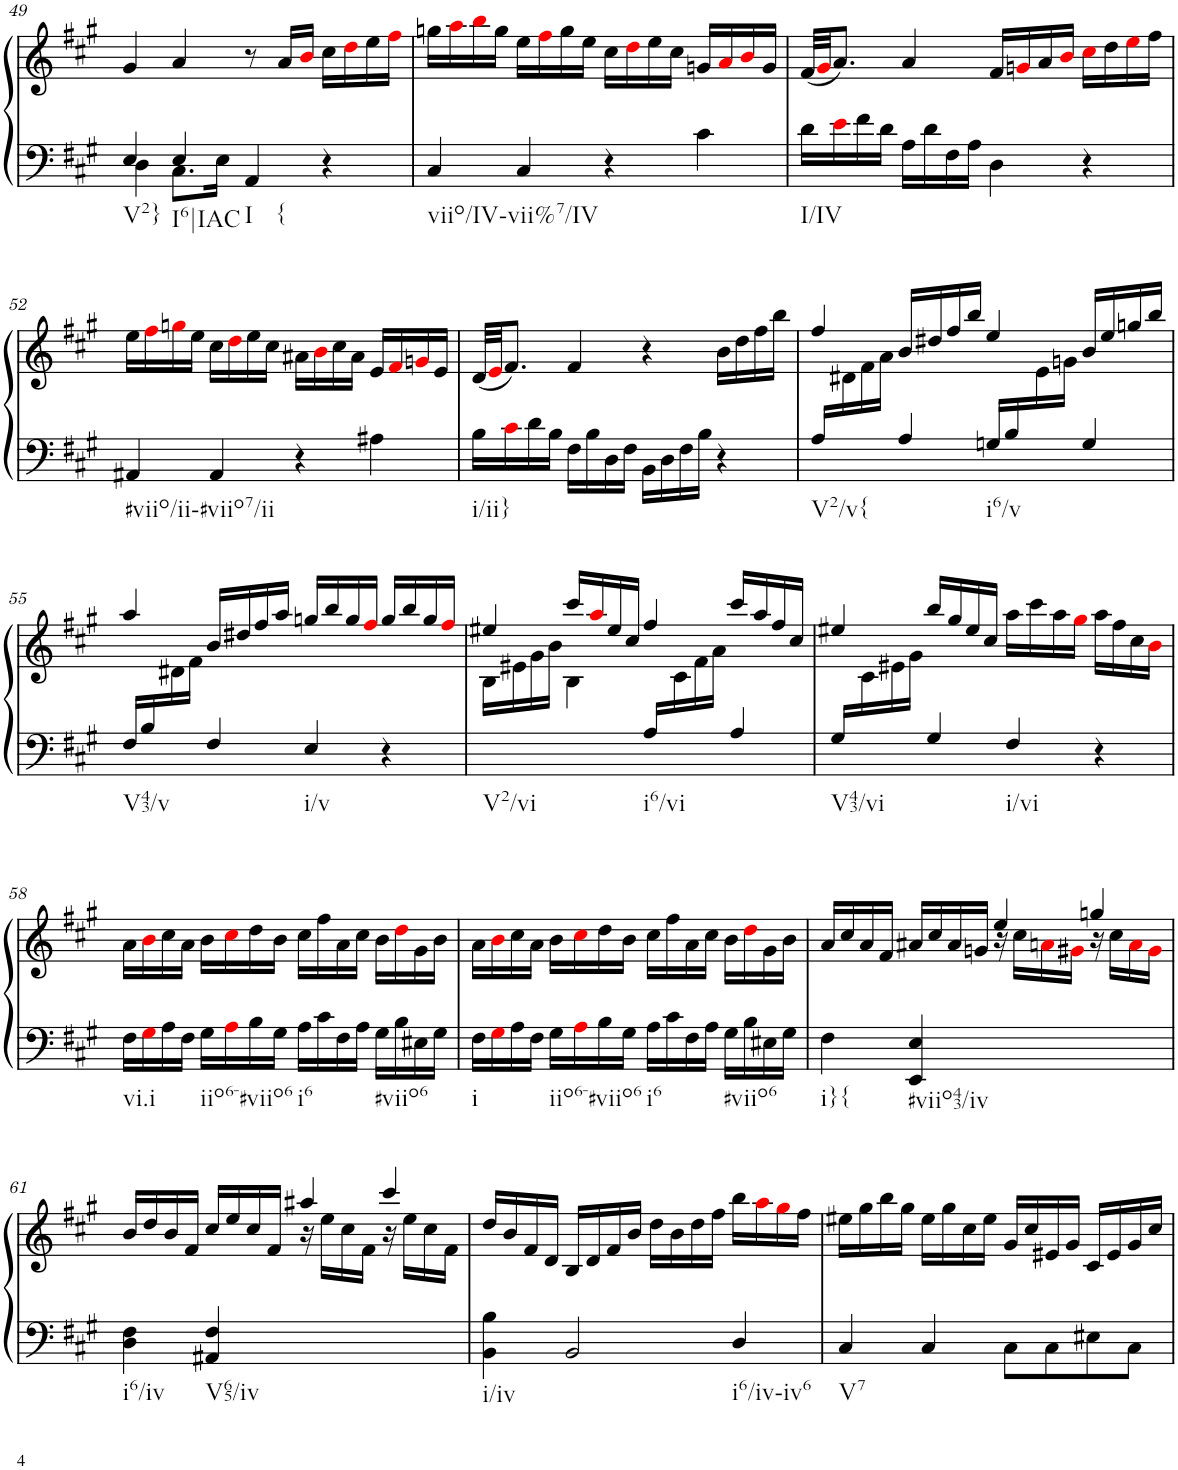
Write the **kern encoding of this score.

**kern	**kern
*part1	*part1
*staff2	*staff1
*I"Piano	*
*I'Pno.	*
!!LO:PB:g=z
*clefF4	*clefG2
*k[f#c#g#]	*k[f#c#g#]
*M4/4	*M4/4
*met(c)	*met(c)
=49	=49
*^	*
!LO:TX:b:t=V2}	!	!
4E/	4D\	4g#/
!LO:TX:b:t=I6|IAC	!	!
4E/	8.C#\L	4a/
.	16E\Jk	.
!LO:TX:b:t=I	!	!
!LO:TX:b:t={	!	!
4AA/	2ryy	8r
.	.	16a/LL
.	.	16bi/JJ
4r	.	16cc#\LL
.	.	16ddi\
.	.	16ee\
.	.	16ff#i\JJ
*v	*v	*
=50	=50
!LO:TX:b:t=viio/IV-vii%7/IV	!
4C#/	16ggn\LL
.	16aai\
.	16bbi\
.	16gg\JJ
4C#/	16ee\LL
.	16ff#i\
.	16gg\
.	16ee\JJ
4r	16cc#\LL
.	16ddi\
.	16ee\
.	16cc#\JJ
4c#\	16gn/LL
.	16ai/
.	16bi/
.	16g/JJ
=51	=51
!LO:TX:b:t=I/IV	!
16d\LL	(32f#/LLL
.	32g#i/JJ
16ei\	8.a/J)
16f#\	.
16d\JJ	.
16A\LL	4a/
16d\	.
16F#\	.
16A\JJ	.
4D\	16f#/LL
.	16gni/
.	16a/
.	16bi/JJ
4r	16cc#i\LL
.	16dd\
.	16eei\
.	16ff#\JJ
!!LO:LB:g=z
=52	=52
!LO:TX:b:t=#viio/ii-#viio7/ii	!
4AA#X/	16ee\LL
.	16ff#i\
.	16ggni\
.	16ee\JJ
4AA#/	16cc#\LL
.	16ddi\
.	16ee\
.	16cc#\JJ
4r	16a#X\LL
.	16bi\
.	16cc#\
.	16a#\JJ
4A#X\	16e/LL
.	16f#i/
.	16gni/
.	16e/JJ
=53	=53
!LO:TX:b:t=i/ii}	!
16B\LL	(32d/LLL
.	32ei/JJ
16c#i\	8.f#/J)
16d\	.
16B\JJ	.
16F#\LL	4f#/
16B\	.
16D\	.
16F#\JJ	.
16BB\LL	4r
16D\	.
16F#\	.
16B\JJ	.
4r	16b\LL
.	16dd\
.	16ff#\
.	16bb\JJ
=54	=54
*	*^
!LO:TX:b:t=V2/v{	!	!
16A/LL	4ff#/	16ryy
8.ryy	.	16d#X\
.	.	16f#\
.	.	16a\JJ
4A/	16b/LL	4.ryy
.	16dd#X/	.
.	16ff#/	.
.	16bb/JJ	.
!LO:TX:b:t=i6/v	!	!
16Gn/LL	4ee/	.
16B/	.	.
8ryy	.	16e\
.	.	16gn\JJ
4G/	16b/LL	4ryy
.	16ee/	.
.	16ggn/	.
.	16bb/JJ	.
!!LO:LB:g=z	!!
=55	=55	=55
!LO:TX:b:t=V43/v	!	!
16F#/LL	4aa/	8ryy
16B/	.	.
8ryy	.	16d#X\
.	.	16f#\JJ
4F#/	16b/LL	2.ryy
.	16dd#X/	.
.	16ff#/	.
.	16aa/JJ	.
!LO:TX:b:t=i/v	!	!
4E/	16ggn/LL	.
.	16bb/	.
.	16gg/	.
.	16ff#i/JJ	.
4r	16gg/LL	.
.	16bb/	.
.	16gg/	.
.	16ff#i/JJ	.
=56	=56	=56
!LO:TX:b:t=V2/vi	!	!
2ryy	4ee#X/	16B\LL
.	.	16e#X\
.	.	16g#\
.	.	16b\JJ
.	16ccc#/LL	4B\
.	16aai/	.
.	16ee#/	.
.	16cc#/JJ	.
!LO:TX:b:t=i6/vi	!	!
16A/LL	4ff#/	16ryy
8.ryy	.	16c#\
.	.	16f#\
.	.	16a\JJ
4A/	16ccc#/LL	4ryy
.	16aa/	.
.	16ff#/	.
.	16cc#/JJ	.
=57	=57	=57
!LO:TX:b:t=V43/vi	!	!
16G#/LL	4ee#X/	16ryy
8.ryy	.	16c#\
.	.	16e#X\
.	.	16g#\JJ
4G#/	16bb/LL	2.ryy
.	16gg#/	.
.	16ee#/	.
.	16cc#/JJ	.
!LO:TX:b:t=i/vi	!	!
4F#/	16aa\LL	.
.	16ccc#\	.
.	16aa\	.
.	16gg#i\JJ	.
4r	16aa\LL	.
.	16ff#\	.
.	16cc#\	.
.	16bi\JJ	.
*	*v	*v
!!LO:LB:g=z
=58	=58
!LO:TX:b:t=vi.i	!
16F#\LL	16a\LL
16G#i\	16bi\
16A\	16cc#\
16F#\JJ	16a\JJ
!LO:TX:b:t=iio6-#viio6	!
16G#\LL	16b\LL
16Ai\	16cc#i\
16B\	16dd\
16G#\JJ	16b\JJ
!LO:TX:b:t=i6	!
16A\LL	16cc#\LL
16c#\	16ff#\
16F#\	16a\
16A\JJ	16cc#\JJ
!LO:TX:b:t=#viio6	!
16G#\LL	16b\LL
16B\	16ddi\
16E#X\	16g#\
16G#\JJ	16b\JJ
=59	=59
!LO:TX:b:t=i	!
16F#\LL	16a\LL
16G#i\	16bi\
16A\	16cc#\
16F#\JJ	16a\JJ
!LO:TX:b:t=iio6-#viio6	!
16G#\LL	16b\LL
16Ai\	16cc#i\
16B\	16dd\
16G#\JJ	16b\JJ
!LO:TX:b:t=i6	!
16A\LL	16cc#\LL
16c#\	16ff#\
16F#\	16a\
16A\JJ	16cc#\JJ
!LO:TX:b:t=#viio6	!
16G#\LL	16b\LL
16B\	16ddi\
16E#X\	16g#\
16G#\JJ	16b\JJ
=60	=60
*	*^
!LO:TX:b:t=i}{	!	!
4F#\	16a/LL	16ryy
*	*v	*v
.	16cc#/
.	16a/
.	16f#/JJ
!LO:TX:b:t=#viio43/iv	!
4EE/ 4E/	16a#X/LL
.	16cc#/
.	16a#/
.	16gn/JJ
16r	4ee/
*	*^
8.ryy	.	16cc#\LL
.	.	16ani\
.	.	16g#Xi\JJ
16r	4ggn/	16ryy
8.ryy	.	16cc#\LL
.	.	16ai\
.	.	16g#i\JJ
!!LO:LB:g=z	!!
=61	=61	=61
!LO:TX:b:t=i6/iv	!	!
4D\ 4F#\	16b/LL	16ryy
*	*v	*v
.	16dd/
.	16b/
.	16f#/JJ
!LO:TX:b:t=V65/iv	!
4AA#X/ 4F#/	16cc#/LL
.	16ee/
.	16cc#/
.	16f#/JJ
16r	4aa#X/
*	*^
8.ryy	.	16ee\LL
.	.	16cc#\
.	.	16f#\JJ
16r	4ccc#/	16ryy
8.ryy	.	16ee\LL
.	.	16cc#\
.	.	16f#\JJ
=62	=62	=62
!LO:TX:b:t=i/iv	!	!
*	*v	*v
4BB\ 4B\	16dd/LL
.	16b/
.	16f#/
.	16d/JJ
2BB/	16B/LL
.	16d/
.	16f#/
.	16b/JJ
.	16dd\LL
.	16b\
.	16dd\
.	16ff#\JJ
!LO:TX:b:t=i6/iv-iv6	!
4D/	16bb\LL
.	16aai\
.	16gg#i\
.	16ff#\JJ
=63	=63
!LO:TX:b:t=V7	!
4C#/	16ee#X\LL
.	16gg#\
.	16bb\
.	16gg#\JJ
4C#/	16ee#\LL
.	16gg#\
.	16cc#\
.	16ee#\JJ
8C#\L	16g#/LL
.	16cc#/
8C#\	16e#X/
.	16g#/JJ
8E#X\	16c#/LL
.	16e#/
8C#\J	16g#/
.	16cc#/JJ
=	=
*-	*-
